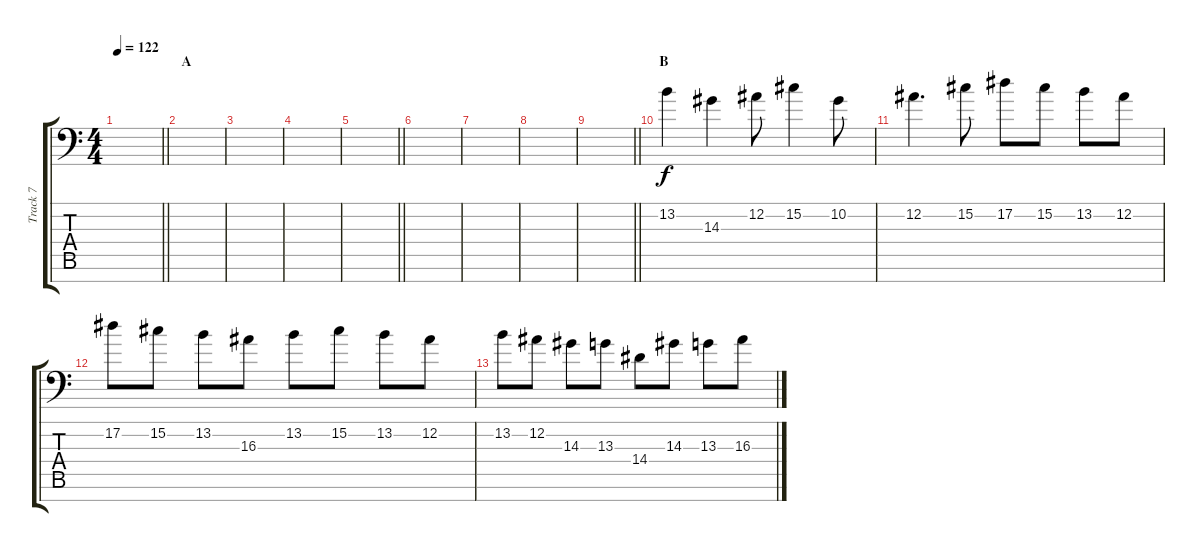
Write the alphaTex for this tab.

\track ("Track 7" "Track 7") {instrument fx7echoes}
\staff {score tabs}
\tuning (Eb4 Bb3 Gb3 Db3 Ab2 Eb2 Ab1) {hide}
\ts (4 4)
\tempo 122
\clef f4
\barLineRight lightlight
\ks c
|
\section ("" "A")
|
|
|
\barLineRight lightlight
|
\section ("" " ")
|
|
|
\barLineRight lightlight
|
\section ("" "B")
13.2.4 14.3.4 12.2.8 15.2.4 10.2.8 |
12.2.4{d} 15.2.8 17.2.8 15.2.8 13.2.8 12.2.8 |
17.2.8 15.2.8 13.2.8 16.3.8 13.2.8 15.2.8 13.2.8 12.2.8 |
13.2.8 12.2.8 14.3.8 13.3.8 14.4.8 14.3.8 13.3.8 16.3.8
